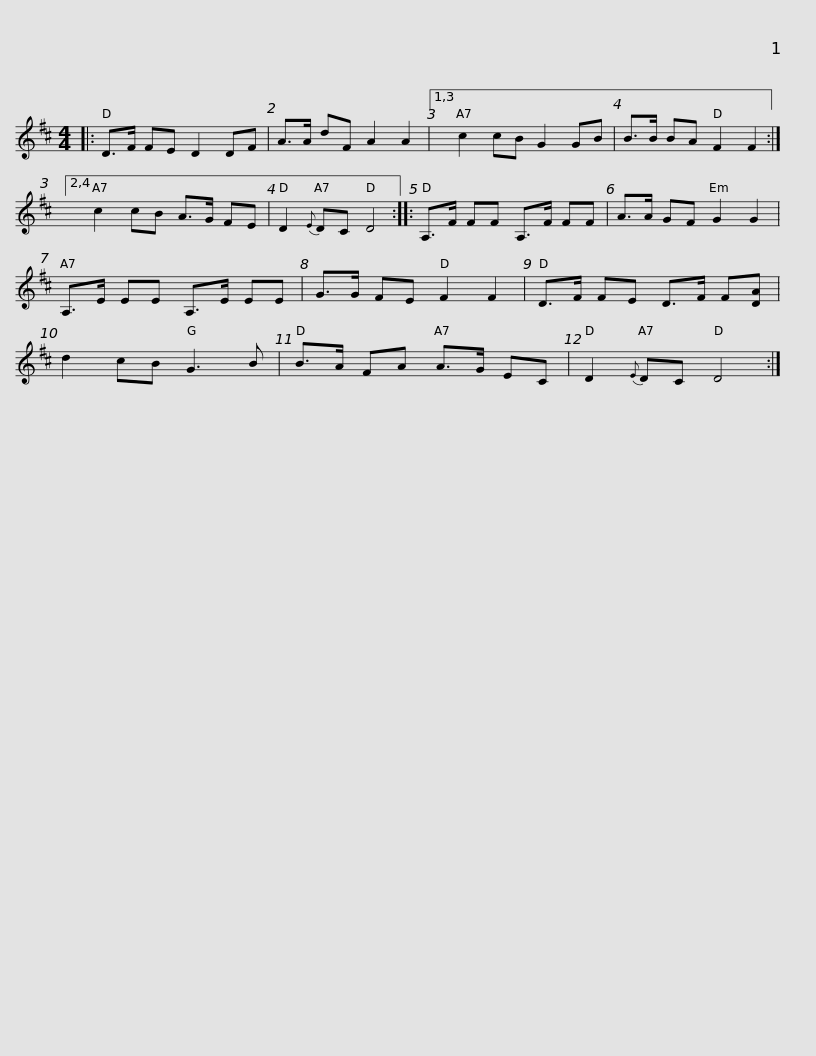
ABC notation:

X:1
L:1/8
M:4/4
I:linebreak $
K:D
V:1 treble
V:1
|: D>F FE D2 DF | A>A dF A2 A2 |1,3 c2 cB G2 GB | B>B BA F2 F2 :|2,4 c2 cB A>G FE | %5
 D2{E} DC D4 ::$ A,>F FF A,>F FF | A>A GF G2 G2 | A,>E EE A,>E EE | G>G FE F2 F2 | %10
 D>F FE D>F F[DA] |$ d2 cB G3 B | B>A FA A>G EC | D2{E} DC D4 :| %14
